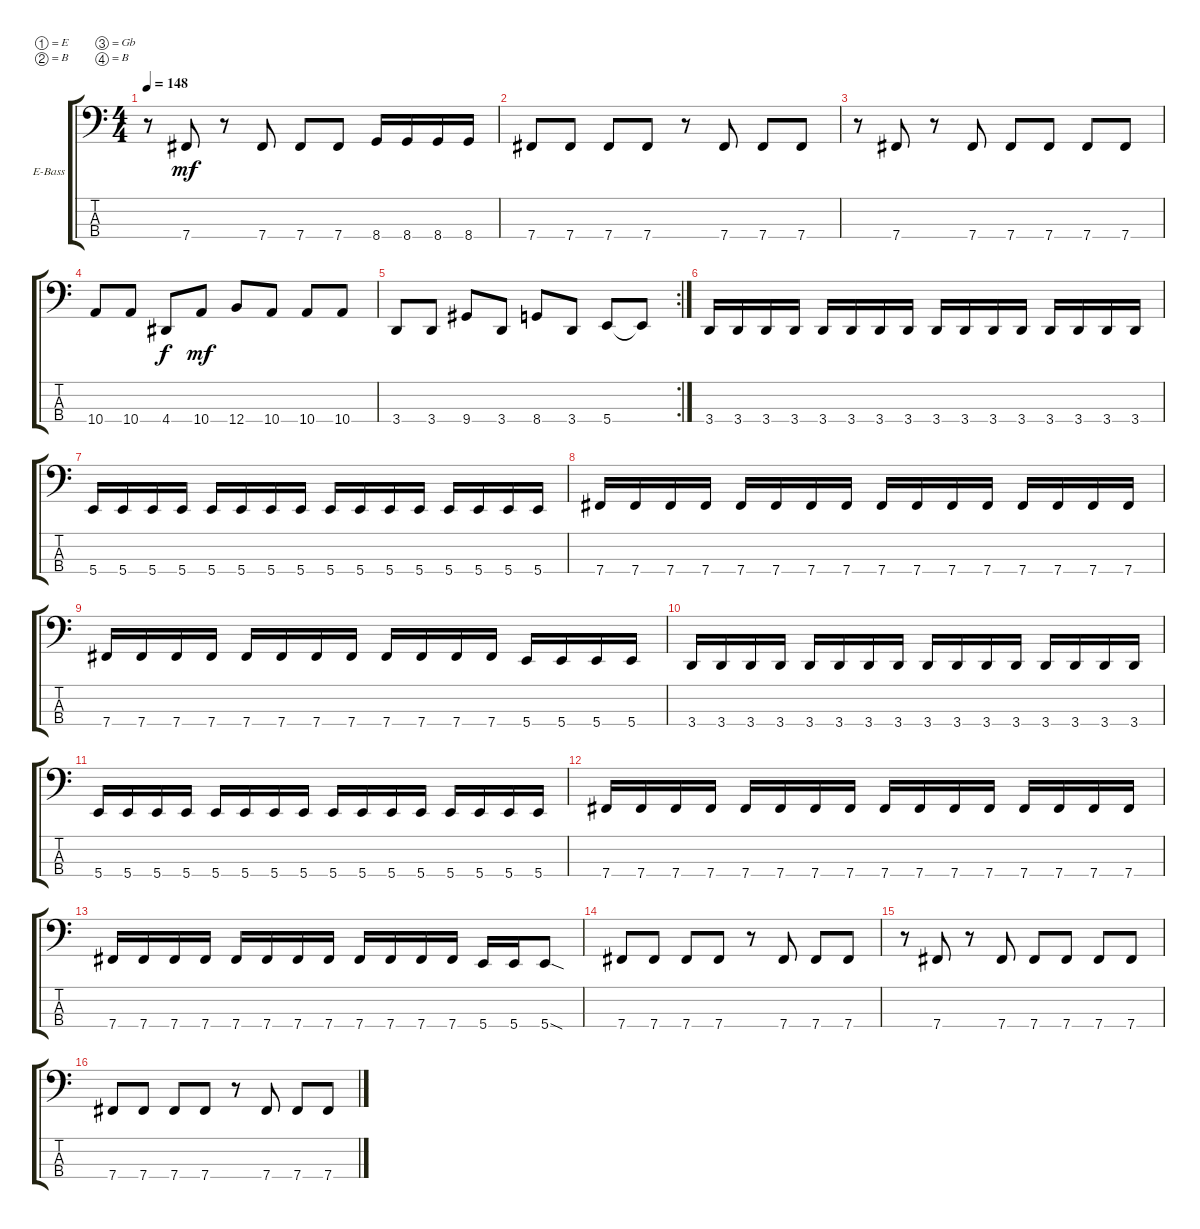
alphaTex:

\bracketExtendMode groupsimilarinstruments
\firstSystemTrackNameOrientation horizontal
\otherSystemsTrackNameOrientation horizontal
\track ("Electric Bass" "E-Bass") {instrument electricbassfinger}
\staff {score tabs}
\tuning (E2 B1 Gb1 B0)
\ts (4 4)
\tempo 148
\clef f4
\ks c
r.8{dy mf} 7.4.8 r.8 7.4.8 7.4.8 7.4.8 8.4.16 8.4.16 8.4.16 8.4.16 |
7.4.8 7.4.8 7.4.8 7.4.8 r.8 7.4.8 7.4.8 7.4.8 |
r.8 7.4.8 r.8 7.4.8 7.4.8 7.4.8 7.4.8 7.4.8 |
10.4.8 10.4.8 4.4.8{dy f} 10.4.8{dy mf} 12.4.8 10.4.8 10.4.8 10.4.8 |
\rc 2
3.4.8 3.4.8 9.4.8 3.4.8 8.4.8 3.4.8 5.4.8 5.4{t}.8 |
3.4.16 3.4.16 3.4.16 3.4.16 3.4.16 3.4.16 3.4.16 3.4.16 3.4.16 3.4.16 3.4.16 3.4.16 3.4.16 3.4.16 3.4.16 3.4.16 |
5.4.16 5.4.16 5.4.16 5.4.16 5.4.16 5.4.16 5.4.16 5.4.16 5.4.16 5.4.16 5.4.16 5.4.16 5.4.16 5.4.16 5.4.16 5.4.16 |
7.4.16 7.4.16 7.4.16 7.4.16 7.4.16 7.4.16 7.4.16 7.4.16 7.4.16 7.4.16 7.4.16 7.4.16 7.4.16 7.4.16 7.4.16 7.4.16 |
7.4.16 7.4.16 7.4.16 7.4.16 7.4.16 7.4.16 7.4.16 7.4.16 7.4.16 7.4.16 7.4.16 7.4.16 5.4.16 5.4.16 5.4.16 5.4.16 |
3.4.16 3.4.16 3.4.16 3.4.16 3.4.16 3.4.16 3.4.16 3.4.16 3.4.16 3.4.16 3.4.16 3.4.16 3.4.16 3.4.16 3.4.16 3.4.16 |
5.4.16 5.4.16 5.4.16 5.4.16 5.4.16 5.4.16 5.4.16 5.4.16 5.4.16 5.4.16 5.4.16 5.4.16 5.4.16 5.4.16 5.4.16 5.4.16 |
7.4.16 7.4.16 7.4.16 7.4.16 7.4.16 7.4.16 7.4.16 7.4.16 7.4.16 7.4.16 7.4.16 7.4.16 7.4.16 7.4.16 7.4.16 7.4.16 |
7.4.16 7.4.16 7.4.16 7.4.16 7.4.16 7.4.16 7.4.16 7.4.16 7.4.16 7.4.16 7.4.16 7.4.16 5.4.16 5.4.16 5.4{sod}.8 |
7.4.8 7.4.8 7.4.8 7.4.8 r.8 7.4.8 7.4.8 7.4.8 |
r.8 7.4.8 r.8 7.4.8 7.4.8 7.4.8 7.4.8 7.4.8 |
7.4.8 7.4.8 7.4.8 7.4.8 r.8 7.4.8 7.4.8 7.4.8
